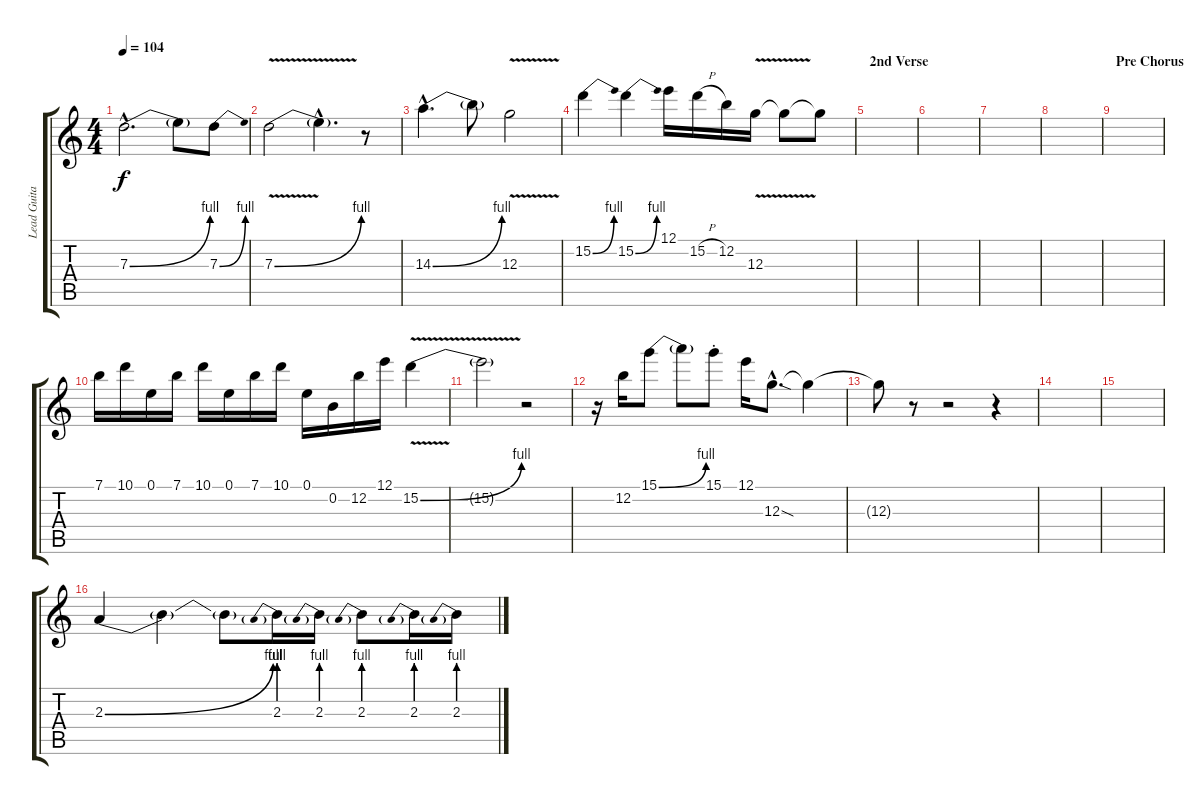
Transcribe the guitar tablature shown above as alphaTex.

\track ("Lead Guitar" "Lead Guita") {instrument distortionguitar}
\staff {score tabs}
\tuning (E4 B3 G3 D3 A2 E2) {hide}
\ts (4 4)
\tempo 104
\clef g2
\ks c
7.3{be (bend 0 0 60 4) hac}.2{d dy f} 7.3{t}.8 7.3{be (bend 0 0 60 4)}.8 |
7.3{be (bend 0 0 60 4) v}.2 7.3{hac t}.4{d} r.8 |
14.3{be (bend 0 0 60 4) hac}.4{d} 14.3{t}.8 12.3{v}.2 |
15.2{be (bend 0 0 60 4)}.4 15.2{be (bend 0 0 60 4)}.4 12.1.16 15.2{h}.16 12.2.16 12.3{v}.16 12.3{t}.8 12.3{t}.8 |
\section ("" "2nd Verse")
|
|
|
|
\section ("" "Pre Chorus")
|
7.1.16 10.1.16 0.1.16 7.1.16 10.1.16 0.1.16 7.1.16 10.1.16 0.1.16 0.2.16 12.2.16 12.1.16 15.2{be (bend 0 0 60 4) v}.4 |
15.2{t}.2 r.2 |
r.16 12.2.16 15.1{be (bend 0 0 60 4)}.8 15.1{t}.8 15.1{st}.8 12.1.16 12.3{sod hac}.8{d} 12.3{t}.4 |
12.3{t}.8 r.8 r.2 r.4 |
|
|
2.3{be (bend 0 0 60 4)}.4 2.3{t}.4 2.3{t}.8 2.3{be (prebend 0 4 60 4)}.16 2.3{be (prebend 0 4 60 4)}.16 2.3{be (prebend 0 4 60 4)}.8 2.3{be (prebend 0 4 60 4)}.16 2.3{be (prebend 0 4 60 4)}.16
